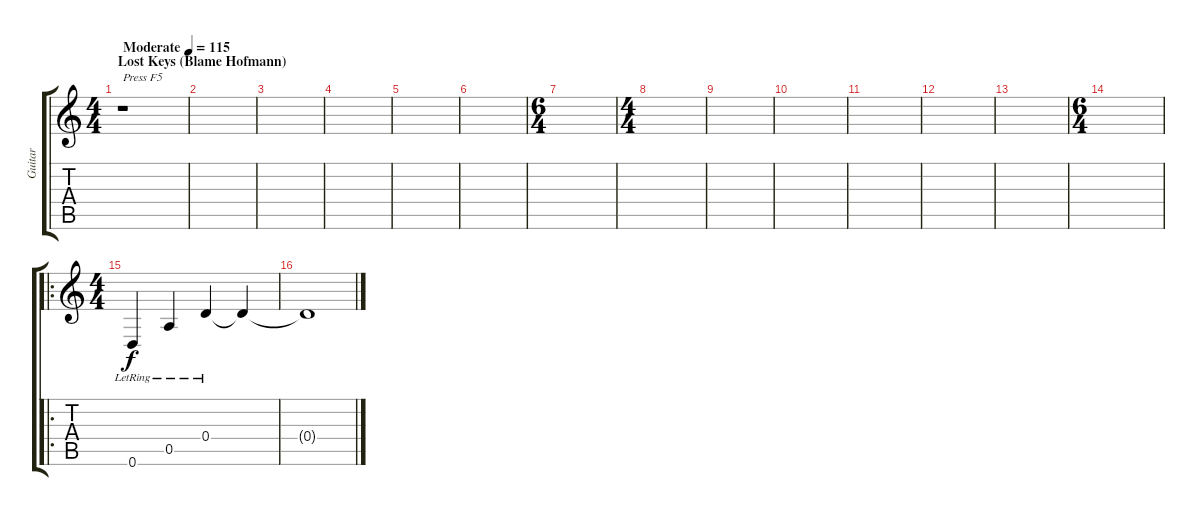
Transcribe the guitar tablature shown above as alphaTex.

\track ("Guitar" "Guitar") {instrument electricguitarclean}
\staff {score tabs}
\tuning (E4 B3 G3 D3 A2 D2) {hide}
\ts (4 4)
\section ("" "Lost Keys (Blame Hofmann)")
\tempo (115 "Moderate")
\clef g2
\ks c
r.1{txt "Press F5" dy f instrument electricguitarclean} |
|
|
|
|
|
\ts (6 4)
|
\ts (4 4)
|
|
|
|
|
|
\ts (6 4)
|
\ro
\ts (4 4)
0.6{lr}.4 0.5{lr}.4 0.4{lr}.4 0.4{t}.4 |
0.4{t}.1
